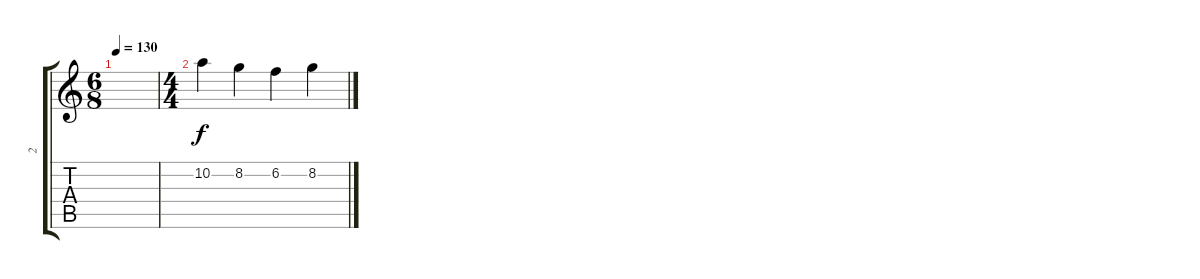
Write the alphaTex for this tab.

\track ("2" "2") {instrument acousticguitarsteel}
\staff {score tabs}
\tuning (E4 B3 G3 D3 A2 E2) {hide}
\ts (6 8)
\tempo 130
\clef g2
\ks c
|
\ts (4 4)
10.2.4 8.2.4 6.2.4 8.2.4
